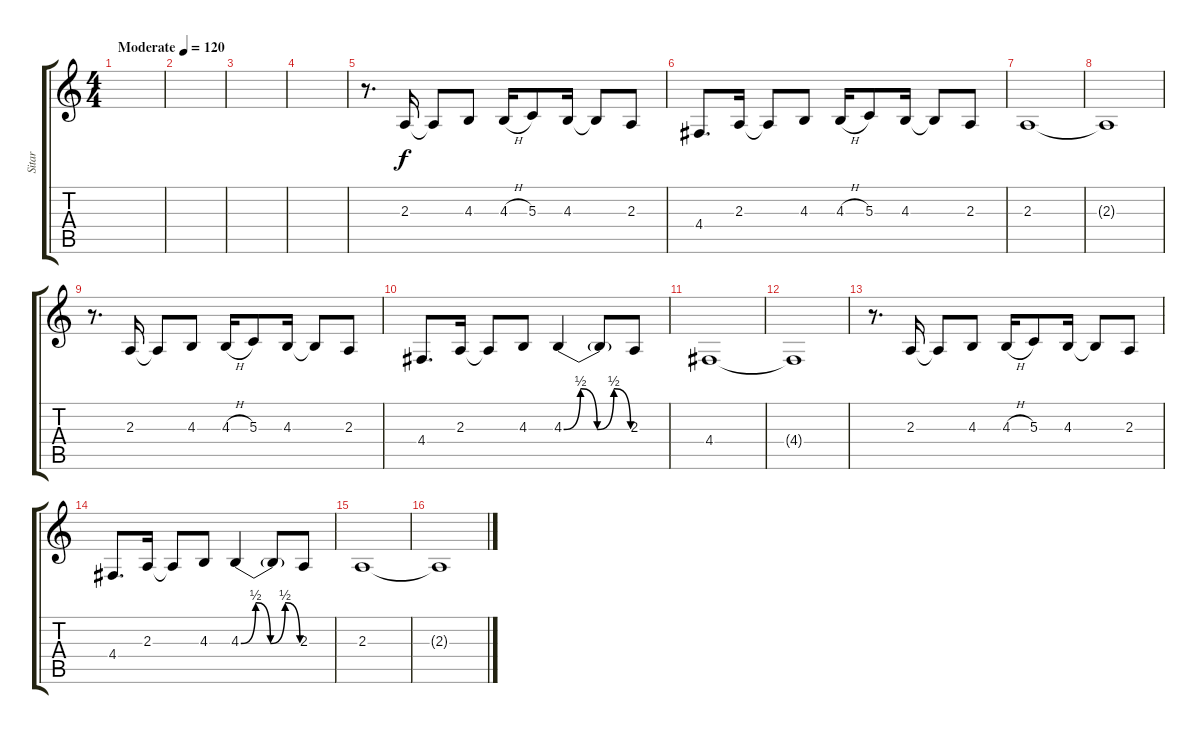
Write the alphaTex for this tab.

\track ("Sitar" "Sitar") {instrument sitar}
\staff {score tabs}
\tuning (E4 B3 G3 D3 A2 D2) {hide}
\ts (4 4)
\tempo (120 "Moderate")
\clef g2
\ks c
|
|
|
|
r.8{d} 2.3.16 2.3{t}.8 4.3.8 4.3{h}.16 5.3.8 4.3.16 4.3{t}.8 2.3.8 |
4.4.8{d} 2.3.16 2.3{t}.8 4.3.8 4.3{h}.16 5.3.8 4.3.16 4.3{t}.8 2.3.8 |
2.3.1 |
2.3{t}.1 |
r.8{d} 2.3.16 2.3{t}.8 4.3.8 4.3{h}.16 5.3.8 4.3.16 4.3{t}.8 2.3.8 |
4.4.8{d} 2.3.16 2.3{t}.8 4.3.8 4.3{be (custom 0 0 15 2 30 0 45 2 60 0)}.4 4.3{t}.8 2.3.8 |
4.4.1 |
4.4{t}.1 |
r.8{d} 2.3.16 2.3{t}.8 4.3.8 4.3{h}.16 5.3.8 4.3.16 4.3{t}.8 2.3.8 |
4.4.8{d} 2.3.16 2.3{t}.8 4.3.8 4.3{be (custom 0 0 15 2 30 0 45 2 60 0)}.4 4.3{t}.8 2.3.8 |
2.3.1 |
2.3{t}.1
